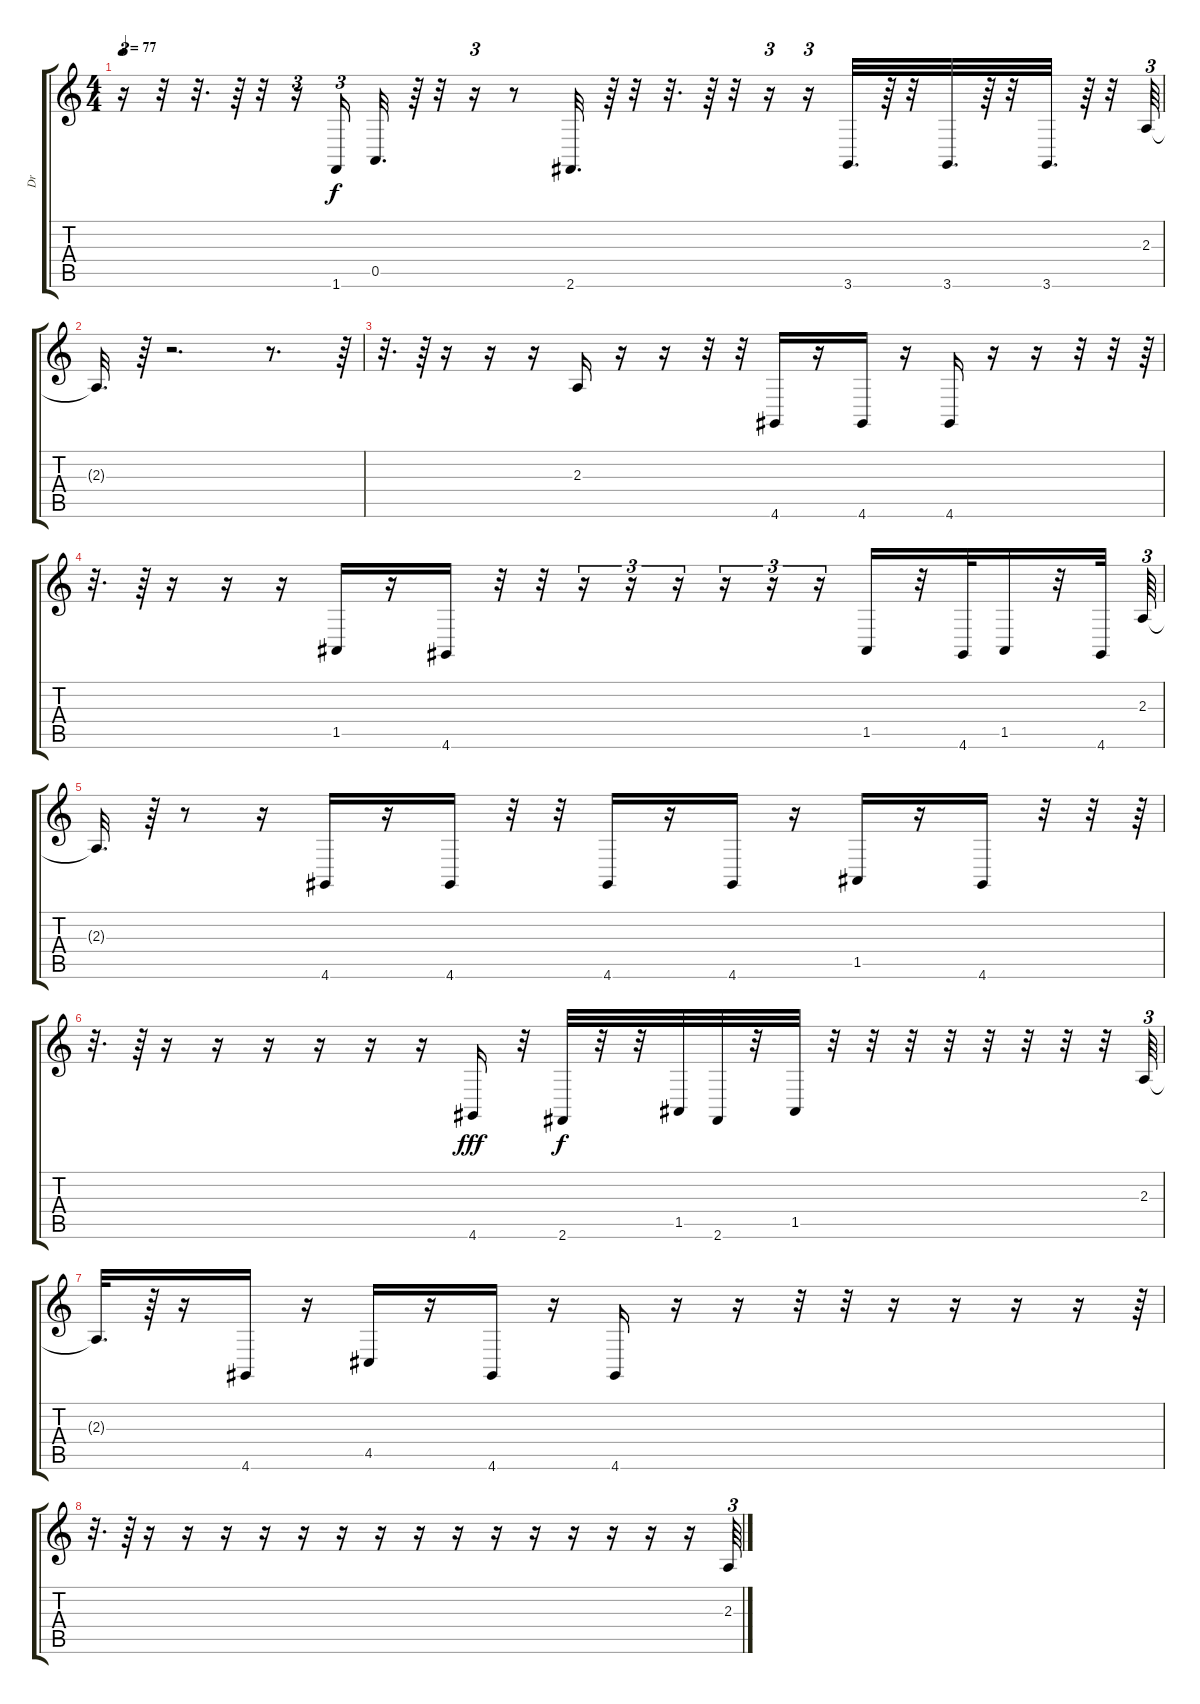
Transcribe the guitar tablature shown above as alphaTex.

\track ("Dr" "Dr") {instrument synthdrum}
\staff {score tabs}
\tuning (E4 B3 G3 D3 A2 E2) {hide}
\ts (4 4)
\tempo 77
\clef g2
\ks c
r.16{tu (3 2) dy f} r.32 r.32{d} r.64 r.32 r.16{tu (3 2)} 1.6.16{tu (3 2)} 0.5.32{d} r.64 r.32 r.16{tu (3 2)} r.8 2.6.32{d} r.64 r.32 r.32{d} r.64 r.32 r.16{tu (3 2)} r.16{tu (3 2)} 3.6.32{d} r.64 r.32 3.6.32{d} r.64 r.32 3.6.32{d} r.64 r.32 2.3.64{tu (3 2)} |
2.3{t}.32{d} r.64 r.2{d} r.8{d} r.64{tu (3 2)} |
r.32{d} r.64 r.16 r.16 r.16 2.3.16 r.16 r.16 r.32 r.32 4.6.16 r.16 4.6.16 r.16 4.6.16 r.16 r.16 r.32 r.32 r.64{tu (3 2)} |
r.32{d} r.64 r.16 r.16 r.16 1.5.16 r.16 4.6.16 r.32 r.32 r.16{tu (3 2)} r.16{tu (3 2)} r.16{tu (3 2)} r.16{tu (3 2)} r.16{tu (3 2)} r.16{tu (3 2)} 1.5.16 r.32 4.6.32 1.5.16 r.32 4.6.32 2.3.64{tu (3 2)} |
2.3{t}.32{d} r.64 r.8 r.16 4.6.16 r.16 4.6.16 r.32 r.32 4.6.16 r.16 4.6.16 r.16 1.5.16 r.16 4.6.16 r.32 r.32 r.64{tu (3 2)} |
r.32{d} r.64 r.16 r.16 r.16 r.16 r.16 r.16 4.6.16{dy fff} r.32 2.6.32{dy f} r.32 r.32 1.5.32 2.6.32 r.32 1.5.32 r.32 r.32 r.32 r.32 r.32 r.32 r.32 r.32 2.3.64{tu (3 2)} |
2.3{t}.32{d} r.64 r.16 4.6.16 r.16 4.5.16 r.16 4.6.16 r.16 4.6.16 r.16 r.16 r.32 r.32 r.16 r.16 r.16 r.16 r.64{tu (3 2)} |
r.32{d} r.64 r.16 r.16 r.16 r.16 r.16 r.16 r.16 r.16 r.16 r.16 r.16 r.16 r.16 r.16 r.16 2.3.64{tu (3 2)}
